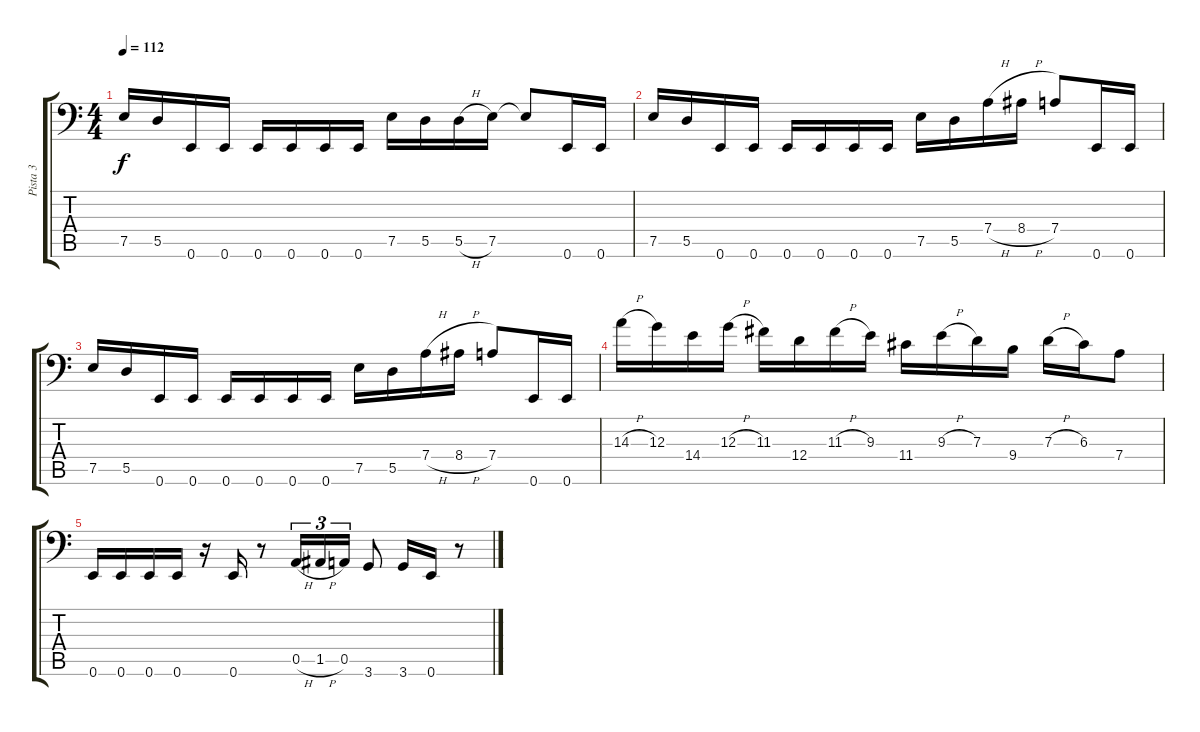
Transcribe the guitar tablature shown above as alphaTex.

\track ("Pista 3" "Pista 3") {instrument electricbasspick}
\staff {score tabs}
\tuning (E3 B2 G2 D2 A1 E1) {hide}
\ts (4 4)
\tempo 112
\clef f4
\ks c
7.5.16{dy f} 5.5.16 0.6.16 0.6.16 0.6.16 0.6.16 0.6.16 0.6.16 7.5.16 5.5.16 5.5{h}.16 7.5.16 7.5{t}.8 0.6.16 0.6.16 |
7.5.16 5.5.16 0.6.16 0.6.16 0.6.16 0.6.16 0.6.16 0.6.16 7.5.16 5.5.16 7.4{h}.16 8.4{h}.16 7.4.8 0.6.16 0.6.16 |
7.5.16 5.5.16 0.6.16 0.6.16 0.6.16 0.6.16 0.6.16 0.6.16 7.5.16 5.5.16 7.4{h}.16 8.4{h}.16 7.4.8 0.6.16 0.6.16 |
14.3{h}.16 12.3.16 14.4.16 12.3{h}.16 11.3.16 12.4.16 11.3{h}.16 9.3.16 11.4.16 9.3{h}.16 7.3.16 9.4.16 7.3{h}.16 6.3.16 7.4.8 |
0.6.16 0.6.16 0.6.16 0.6.16 r.16 0.6.16 r.8 0.5{h}.16{tu (3 2)} 1.5{h}.16{tu (3 2)} 0.5.16{tu (3 2)} 3.6.8 3.6.16 0.6.16 r.8
